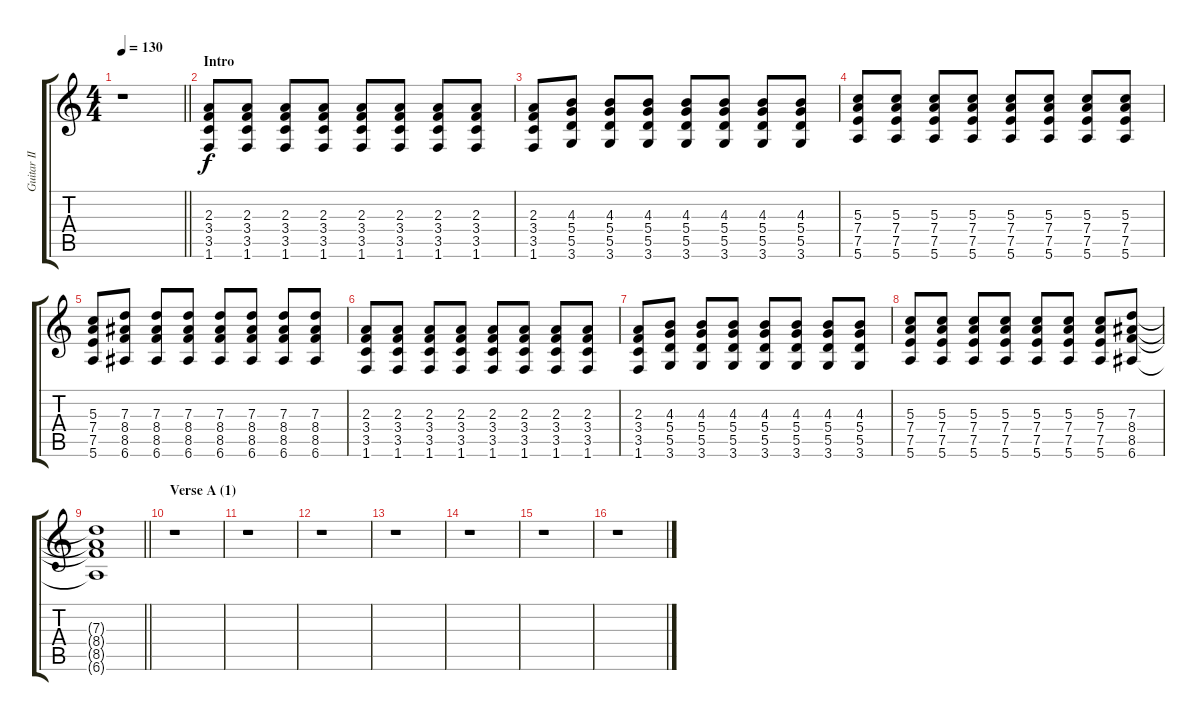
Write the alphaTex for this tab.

\track ("Guitar II" "Guitar II") {instrument distortionguitar}
\staff {score tabs}
\tuning (E4 B3 G3 D3 A2 E2) {hide}
\ts (4 4)
\tempo 130
\clef g2
\barLineRight lightlight
\ks c
r.1{dy f instrument distortionguitar} |
\section ("" "Intro")
(2.3 3.4 3.5 1.6).8 (2.3 3.4 3.5 1.6).8 (2.3 3.4 3.5 1.6).8 (2.3 3.4 3.5 1.6).8 (2.3 3.4 3.5 1.6).8 (2.3 3.4 3.5 1.6).8 (2.3 3.4 3.5 1.6).8 (2.3 3.4 3.5 1.6).8 |
(2.3 3.4 3.5 1.6).8 (4.3 5.4 5.5 3.6).8 (4.3 5.4 5.5 3.6).8 (4.3 5.4 5.5 3.6).8 (4.3 5.4 5.5 3.6).8 (4.3 5.4 5.5 3.6).8 (4.3 5.4 5.5 3.6).8 (4.3 5.4 5.5 3.6).8 |
(5.3 7.4 7.5 5.6).8 (5.3 7.4 7.5 5.6).8 (5.3 7.4 7.5 5.6).8 (5.3 7.4 7.5 5.6).8 (5.3 7.4 7.5 5.6).8 (5.3 7.4 7.5 5.6).8 (5.3 7.4 7.5 5.6).8 (5.3 7.4 7.5 5.6).8 |
(5.3 7.4 7.5 5.6).8 (7.3 8.4 8.5 6.6).8 (7.3 8.4 8.5 6.6).8 (7.3 8.4 8.5 6.6).8 (7.3 8.4 8.5 6.6).8 (7.3 8.4 8.5 6.6).8 (7.3 8.4 8.5 6.6).8 (7.3 8.4 8.5 6.6).8 |
(2.3 3.4 3.5 1.6).8 (2.3 3.4 3.5 1.6).8 (2.3 3.4 3.5 1.6).8 (2.3 3.4 3.5 1.6).8 (2.3 3.4 3.5 1.6).8 (2.3 3.4 3.5 1.6).8 (2.3 3.4 3.5 1.6).8 (2.3 3.4 3.5 1.6).8 |
(2.3 3.4 3.5 1.6).8 (4.3 5.4 5.5 3.6).8 (4.3 5.4 5.5 3.6).8 (4.3 5.4 5.5 3.6).8 (4.3 5.4 5.5 3.6).8 (4.3 5.4 5.5 3.6).8 (4.3 5.4 5.5 3.6).8 (4.3 5.4 5.5 3.6).8 |
(5.3 7.4 7.5 5.6).8 (5.3 7.4 7.5 5.6).8 (5.3 7.4 7.5 5.6).8 (5.3 7.4 7.5 5.6).8 (5.3 7.4 7.5 5.6).8 (5.3 7.4 7.5 5.6).8 (5.3 7.4 7.5 5.6).8 (7.3 8.4 8.5 6.6).8 |
\barLineRight lightlight
(7.3{t} 8.4{t} 8.5{t} 6.6{t}).1 |
\section ("" "Verse A (1)")
r.1 |
r.1 |
r.1 |
r.1 |
r.1 |
r.1 |
r.1
